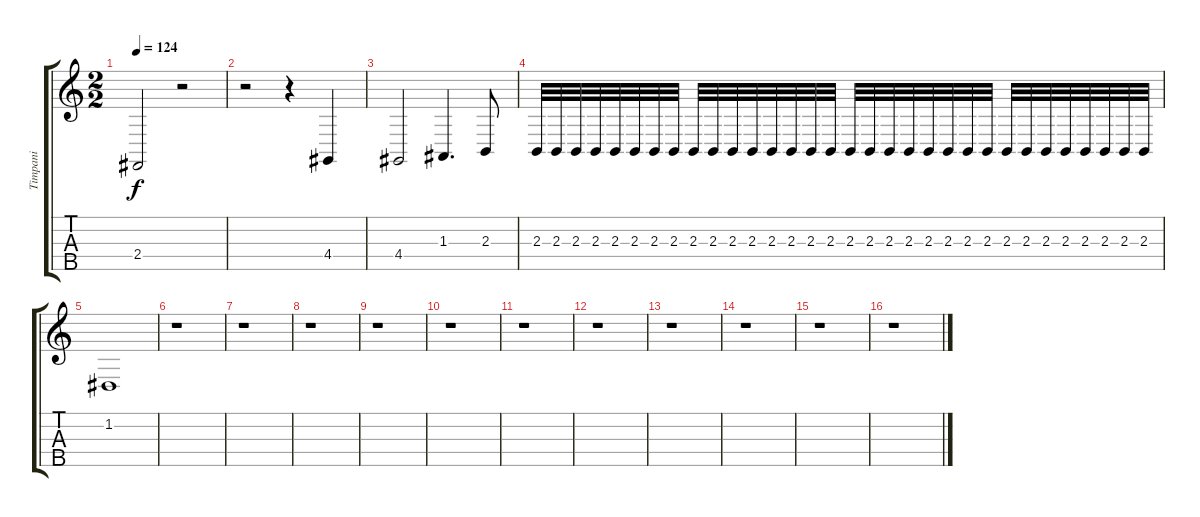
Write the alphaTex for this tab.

\track ("Timpani" "Timpani") {instrument timpani}
\staff {score tabs}
\tuning (G3 D3 A2 E2 B1) {hide}
\ts (2 2)
\tempo 124
\clef g2
\ks c
2.4.2{dy f} r.2 |
r.2 r.4 4.4.4 |
4.4.2 1.3.4{d} 2.3.8 |
2.3.32 2.3.32 2.3.32 2.3.32 2.3.32 2.3.32 2.3.32 2.3.32 2.3.32 2.3.32 2.3.32 2.3.32 2.3.32 2.3.32 2.3.32 2.3.32 2.3.32 2.3.32 2.3.32 2.3.32 2.3.32 2.3.32 2.3.32 2.3.32 2.3.32 2.3.32 2.3.32 2.3.32 2.3.32 2.3.32 2.3.32 2.3.32 |
1.2.1 |
r.1 |
r.1 |
r.1 |
r.1 |
r.1 |
r.1 |
r.1 |
r.1 |
r.1 |
r.1 |
r.1
